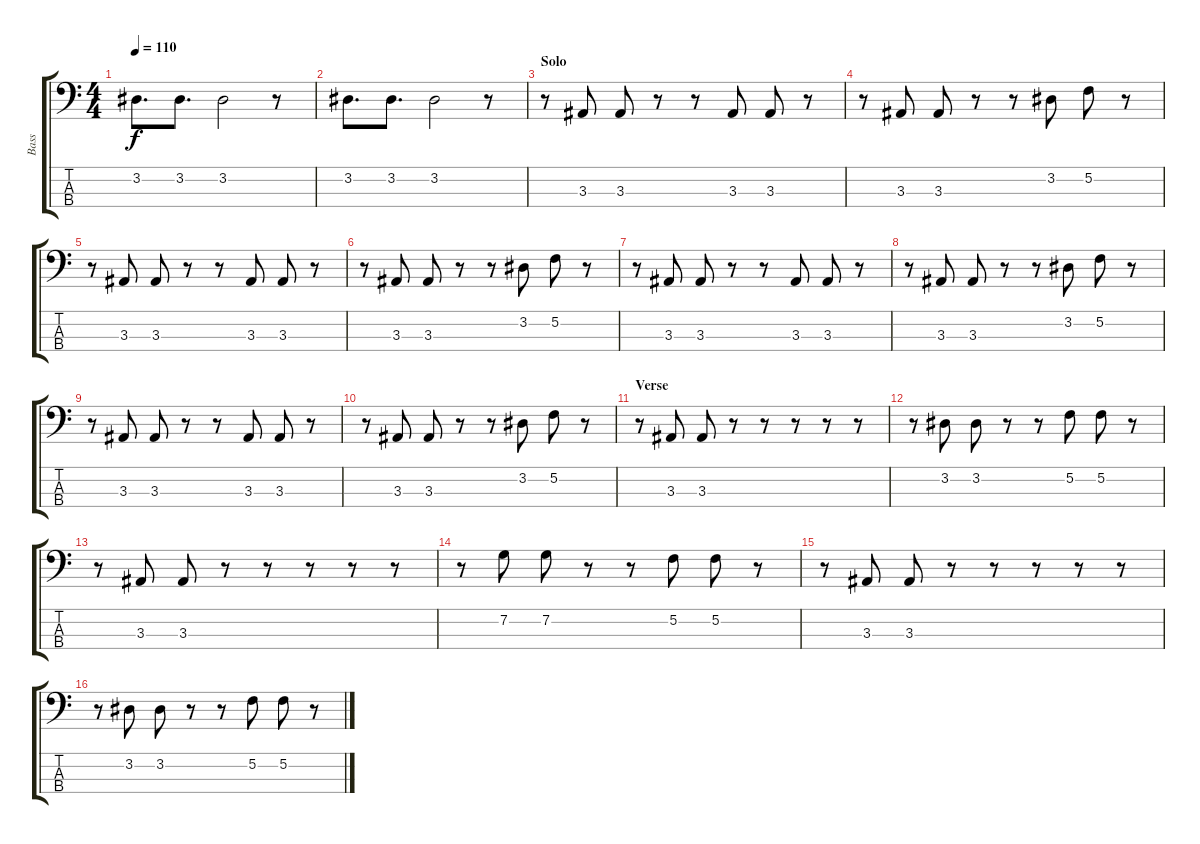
\track ("Bass" "Bass") {instrument electricbassfinger}
\staff {score tabs}
\tuning (F2 C2 G1 D1) {hide}
\ts (4 4)
\tempo 110
\clef f4
\ks c
3.2.8{d dy f} 3.2.8{d} 3.2.2 r.8 |
3.2.8{d} 3.2.8{d} 3.2.2 r.8 |
\section ("" "Solo")
r.8 3.3.8 3.3.8 r.8 r.8 3.3.8 3.3.8 r.8 |
r.8 3.3.8 3.3.8 r.8 r.8 3.2.8 5.2.8 r.8 |
r.8 3.3.8 3.3.8 r.8 r.8 3.3.8 3.3.8 r.8 |
r.8 3.3.8 3.3.8 r.8 r.8 3.2.8 5.2.8 r.8 |
r.8 3.3.8 3.3.8 r.8 r.8 3.3.8 3.3.8 r.8 |
r.8 3.3.8 3.3.8 r.8 r.8 3.2.8 5.2.8 r.8 |
r.8 3.3.8 3.3.8 r.8 r.8 3.3.8 3.3.8 r.8 |
r.8 3.3.8 3.3.8 r.8 r.8 3.2.8 5.2.8 r.8 |
\section ("" "Verse")
r.8 3.3.8 3.3.8 r.8 r.8 r.8 r.8 r.8 |
r.8 3.2.8 3.2.8 r.8 r.8 5.2.8 5.2.8 r.8 |
r.8 3.3.8 3.3.8 r.8 r.8 r.8 r.8 r.8 |
r.8 7.2.8 7.2.8 r.8 r.8 5.2.8 5.2.8 r.8 |
r.8 3.3.8 3.3.8 r.8 r.8 r.8 r.8 r.8 |
r.8 3.2.8 3.2.8 r.8 r.8 5.2.8 5.2.8 r.8
